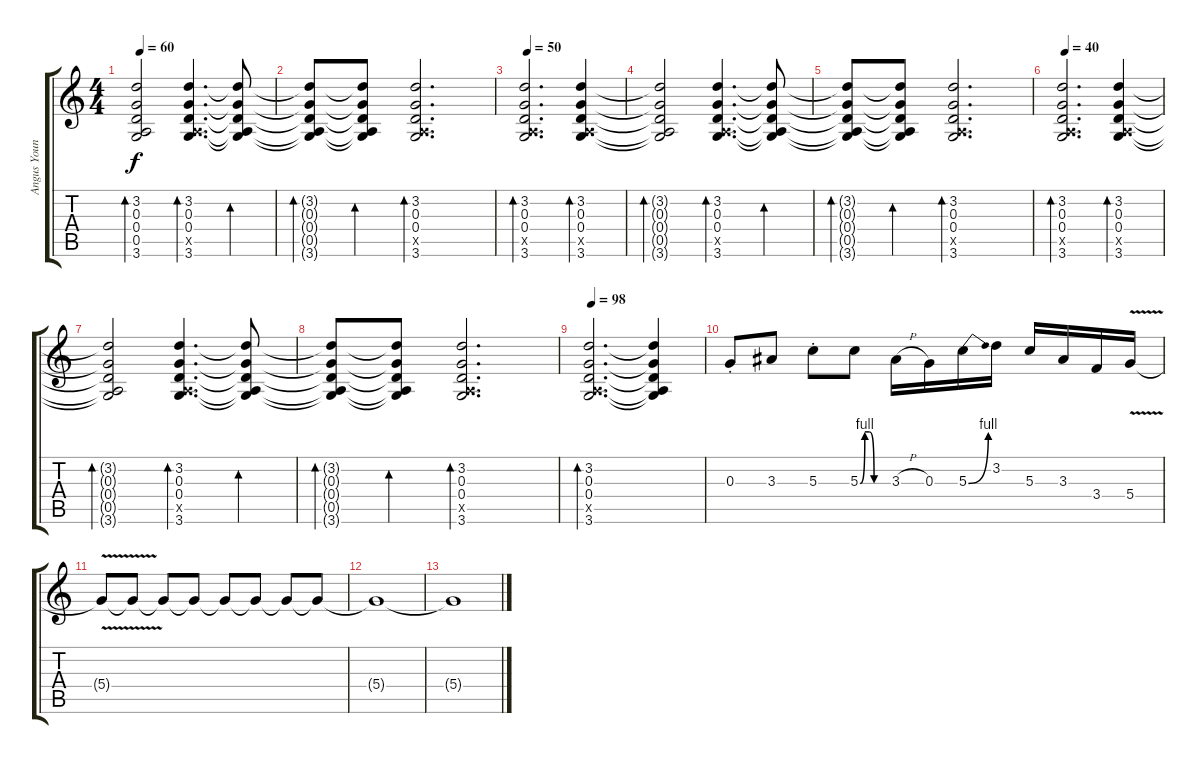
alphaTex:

\track ("Angus Young" "Angus Youn") {instrument overdrivenguitar}
\staff {score tabs}
\tuning (E4 B3 G3 D3 A2 E2) {hide}
\ts (4 4)
\tempo 60
\clef g2
\ks c
(3.2{t} 0.3{t} 0.4{t} 0.5{t} 3.6{t}).2{bd 240 dy f} (3.2 0.3 0.4 0.5{x} 3.6).4{d bd 240} (3.2{t} 0.3{t} 0.4{t} 0.5{t} 3.6{t}).8{bd 240} |
(3.2{t} 0.3{t} 0.4{t} 0.5{t} 3.6{t}).8{bd 240} (3.2{t} 0.3{t} 0.4{t} 0.5{t} 3.6{t}).8{bd 240} (3.2 0.3 0.4 0.5{x} 3.6).2{d bd 240} |
\tempo 50
(3.2 0.3 0.4 0.5{x} 3.6).2{d bd 240} (3.2 0.3 0.4 0.5{x} 3.6).4{bd 240} |
(3.2{t} 0.3{t} 0.4{t} 0.5{t} 3.6{t}).2{bd 240} (3.2 0.3 0.4 0.5{x} 3.6).4{d bd 240} (3.2{t} 0.3{t} 0.4{t} 0.5{t} 3.6{t}).8{bd 240} |
(3.2{t} 0.3{t} 0.4{t} 0.5{t} 3.6{t}).8{bd 240} (3.2{t} 0.3{t} 0.4{t} 0.5{t} 3.6{t}).8{bd 240} (3.2 0.3 0.4 0.5{x} 3.6).2{d bd 240} |
\tempo 40
(3.2 0.3 0.4 0.5{x} 3.6).2{d bd 120} (3.2 0.3 0.4 0.5{x} 3.6).4{bd 240} |
(3.2{t} 0.3{t} 0.4{t} 0.5{t} 3.6{t}).2{bd 240} (3.2 0.3 0.4 0.5{x} 3.6).4{d bd 60} (3.2{t} 0.3{t} 0.4{t} 0.5{t} 3.6{t}).8{bd 240} |
(3.2{t} 0.3{t} 0.4{t} 0.5{t} 3.6{t}).8{bd 240} (3.2{t} 0.3{t} 0.4{t} 0.5{t} 3.6{t}).8{bd 240} (3.2 0.3 0.4 0.5{x} 3.6).2{d bd 240} |
\tempo 98
(3.2 0.3 0.4 0.5{x} 3.6).2{d bd 240} (3.2{t} 0.3{t} 0.4{t} 0.5{t} 3.6{t}).4 |
0.3{st}.8 3.3.8 5.3{st}.8 5.3{be (custom 0 0 10 4 20 4 30 0 60 0)}.8 3.3{h}.16 0.3.16 5.3{be (bend 0 0 60 4)}.16 3.2.16 5.3.16 3.3.16 3.4.16 5.4{v}.16 |
5.4{v t}.8 5.4{t}.8 5.4{t}.8 5.4{t}.8 5.4{t}.8 5.4{t}.8 5.4{t}.8 5.4{t}.8 |
5.4{t}.1 |
5.4{t}.1
